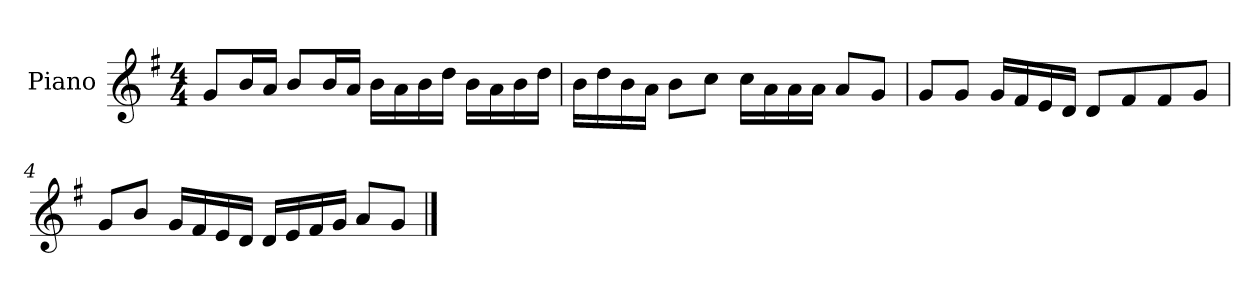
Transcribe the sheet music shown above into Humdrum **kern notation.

**kern
*part1
*staff1
*I"Piano
*I'P-no
*clefG2
*k[f#]
*M4/4
*MM90
=1
8g/L
16b/L
16a/JJ
8b/L
16b/L
16a/JJ
16b\LL
16a\
16b\
16dd\JJ
16b\LL
16a\
16b\
16dd\JJ
=2
16b\LL
16dd\
16b\
16a\JJ
8b\L
8cc\J
16cc\LL
16a\
16a\
16a\JJ
8a/L
8g/J
=3
8g/L
8g/J
16g/LL
16f#/
16e/
16d/JJ
8d/L
8f#/
8f#/
8g/J
!!LO:LB:g=z
=4
8g/L
8b/J
16g/LL
16f#/
16e/
16d/JJ
16d/LL
16e/
16f#/
16g/JJ
8a/L
8g/J
==
*-
